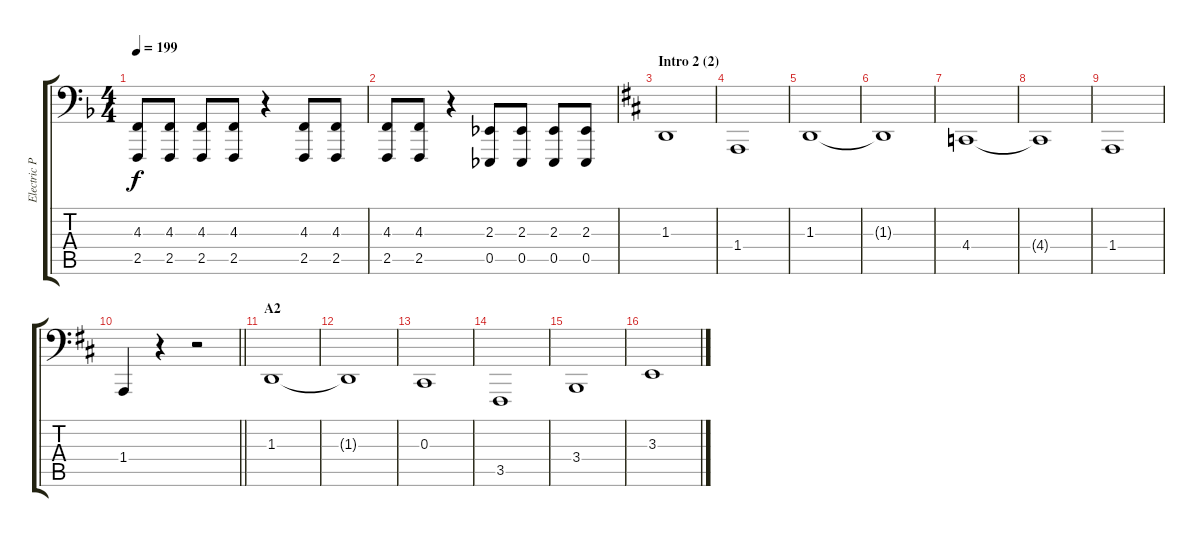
\track ("Electric Piano" "Electric P") {instrument electricgrandpiano}
\staff {score tabs}
\tuning (B2 Gb2 Db2 Ab1 Eb1 Bb0) {hide}
\ts (4 4)
\tempo 199
\clef f4
\ks f
(4.3 2.5).8{dy f} (4.3 2.5).8 (4.3 2.5).8 (4.3 2.5).8 r.4 (4.3 2.5).8 (4.3 2.5).8 |
(4.3 2.5).8 (4.3 2.5).8 r.4 (2.3 0.5).8 (2.3 0.5).8 (2.3 0.5).8 (2.3 0.5).8 |
\section ("" "Intro 2 (2)")
\ks d
1.3.1 |
1.4.1 |
1.3.1 |
1.3{t}.1 |
4.4.1 |
4.4{t}.1 |
1.4.1 |
\barLineRight lightlight
1.4.4 r.4 r.2 |
\section ("" "A2")
1.3.1 |
1.3{t}.1 |
0.3.1 |
3.5.1 |
3.4.1 |
3.3.1
